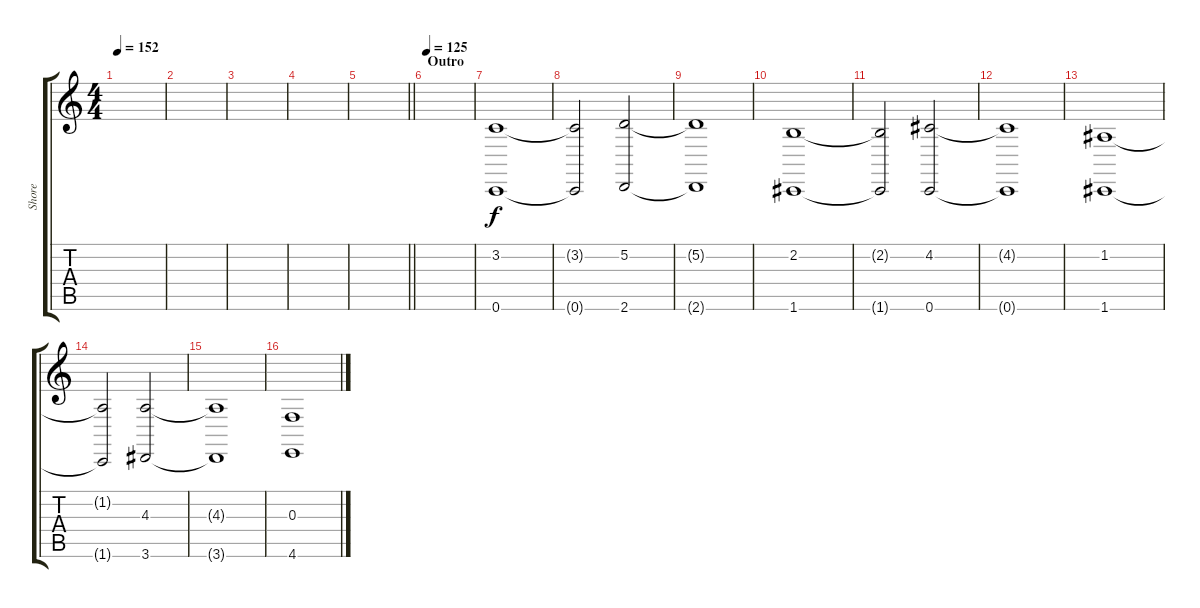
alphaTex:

\track ("Shore" "Shore") {instrument seashore}
\staff {score tabs}
\tuning (D4 A3 F3 C3 G2 C2) {hide}
\ts (4 4)
\tempo 152
\clef g2
\ks c
|
|
|
|
\barLineRight lightlight
|
\section ("" "Outro")
\tempo 125
|
(3.2 0.6).1 |
(3.2{t} 0.6{t}).2 (5.2 2.6).2 |
(5.2{t} 2.6{t}).1 |
(2.2 1.6).1 |
(2.2{t} 1.6{t}).2 (4.2 0.6).2 |
(4.2{t} 0.6{t}).1 |
(1.2 1.6).1 |
(1.2{t} 1.6{t}).2 (4.3 3.6).2 |
(4.3{t} 3.6{t}).1 |
(0.3 4.6).1
